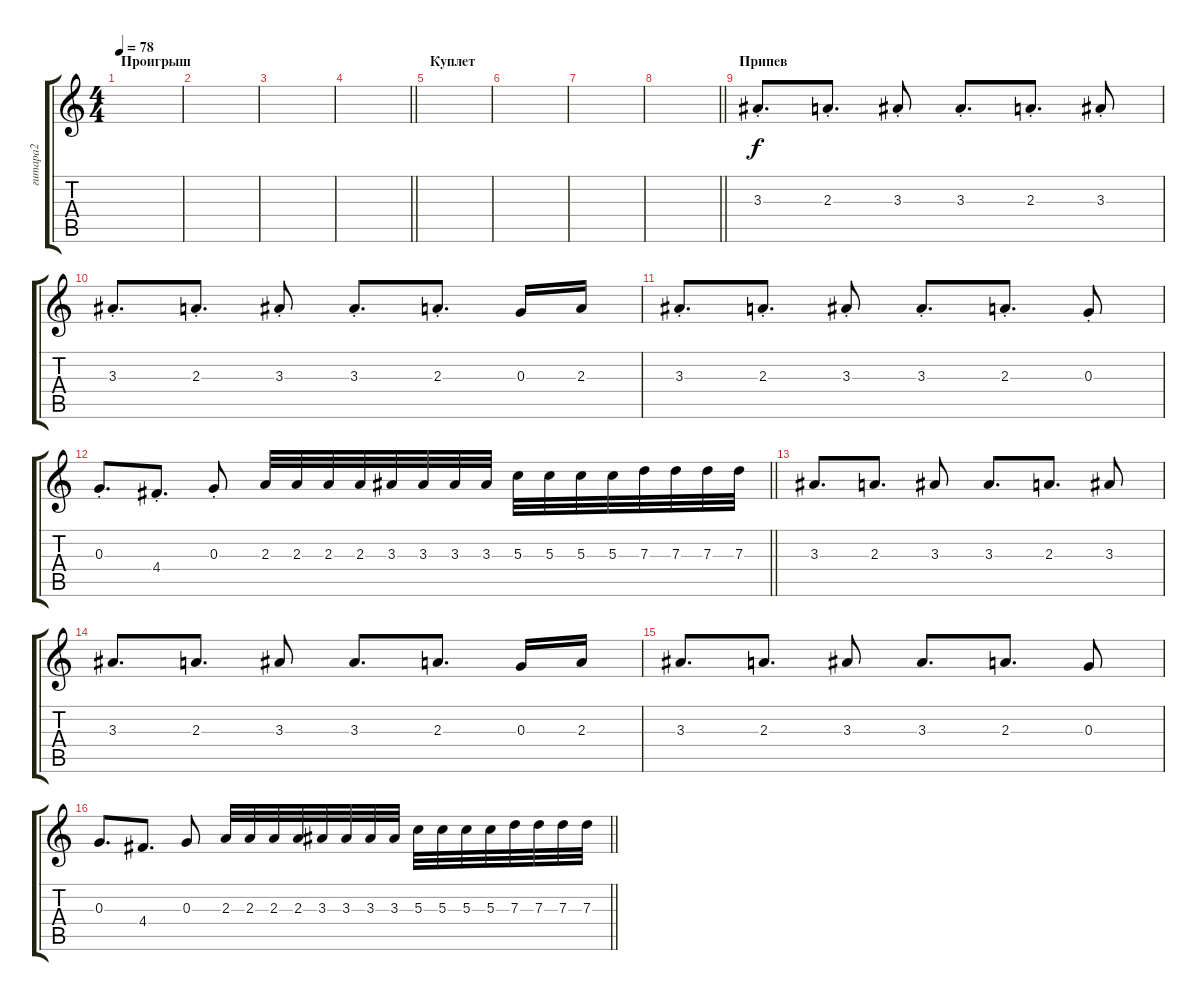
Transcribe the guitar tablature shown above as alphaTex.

\track ("гитара2" "гитара2") {instrument distortionguitar}
\staff {score tabs}
\tuning (E4 B3 G3 D3 A2 D2) {hide}
\ts (4 4)
\section ("" "Проигрыш")
\tempo 78
\clef g2
\ks c
|
|
|
\barLineRight lightlight
|
\section ("" "Куплет")
|
|
|
\barLineRight lightlight
|
\section ("" "Припев")
3.3{st}.8{d} 2.3{st}.8{d} 3.3{st}.8 3.3{st}.8{d} 2.3{st}.8{d} 3.3{st}.8 |
3.3{st}.8{d} 2.3{st}.8{d} 3.3{st}.8 3.3{st}.8{d} 2.3{st}.8{d} 0.3.16 2.3.16 |
3.3{st}.8{d} 2.3{st}.8{d} 3.3{st}.8 3.3{st}.8{d} 2.3{st}.8{d} 0.3{st}.8 |
\barLineRight lightlight
0.3{st}.8{d} 4.4{st}.8{d} 0.3{st}.8 2.3.32 2.3.32 2.3.32 2.3.32 3.3.32 3.3.32 3.3.32 3.3.32 5.3.32 5.3.32 5.3.32 5.3.32 7.3.32 7.3.32 7.3.32 7.3.32 |
3.3.8{d} 2.3.8{d} 3.3.8 3.3.8{d} 2.3.8{d} 3.3.8 |
3.3.8{d} 2.3.8{d} 3.3.8 3.3.8{d} 2.3.8{d} 0.3.16 2.3.16 |
3.3.8{d} 2.3.8{d} 3.3.8 3.3.8{d} 2.3.8{d} 0.3.8 |
\barLineRight lightlight
0.3.8{d} 4.4.8{d} 0.3.8 2.3.32 2.3.32 2.3.32 2.3.32 3.3.32 3.3.32 3.3.32 3.3.32 5.3.32 5.3.32 5.3.32 5.3.32 7.3.32 7.3.32 7.3.32 7.3.32
